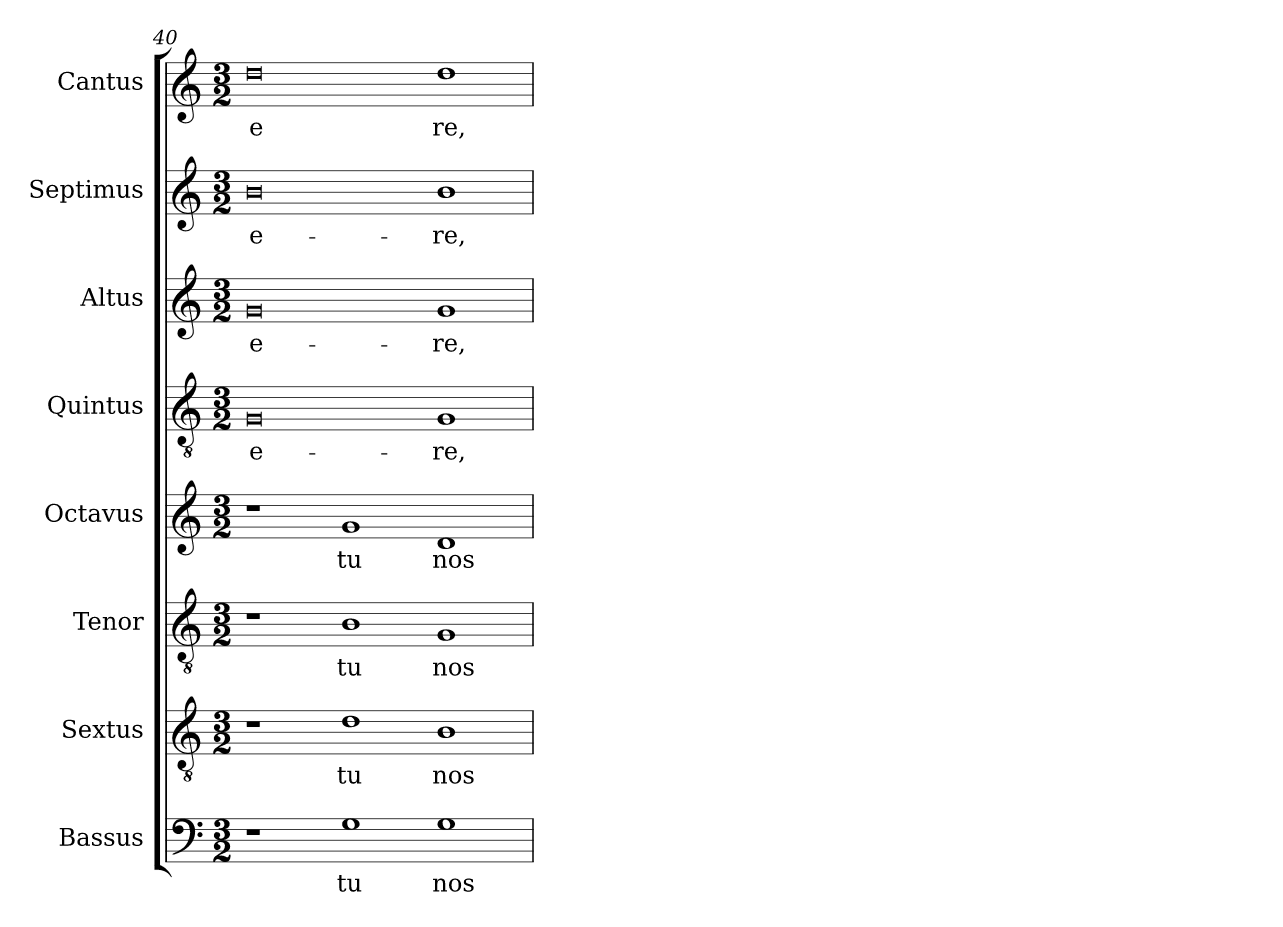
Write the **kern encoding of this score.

**kern	**text	**kern	**text	**kern	**text	**kern	**text	**kern	**text	**kern	**text	**kern	**text	**kern	**text
*part8	*part8	*part7	*part7	*part6	*part6	*part5	*part5	*part4	*part4	*part3	*part3	*part2	*part2	*part1	*part1
*staff8	*staff8	*staff7	*staff7	*staff6	*staff6	*staff5	*staff5	*staff4	*staff4	*staff3	*staff3	*staff2	*staff2	*staff1	*staff1
*I"Bassus	*	*I"Sextus	*	*I"Tenor	*	*I"Octavus	*	*I"Quintus	*	*I"Altus	*	*I"Septimus	*	*I"Cantus	*
*clefF4	*	*clefGv2	*	*clefGv2	*	*clefG2	*	*clefGv2	*	*clefG2	*	*clefG2	*	*clefG2	*
*	*	*	*	*	*	*	*	*	*	*	*	*k[]	*	*	*
*	*	*	*	*	*	*	*	*	*	*	*	*C:	*	*	*
*M3/2	*	*M3/2	*	*M3/2	*	*M3/2	*	*M3/2	*	*M3/2	*	*M3/2	*	*M3/2	*
=40	=40	=40	=40	=40	=40	=40	=40	=40	=40	=40	=40	=40	=40	=40	=40
!	!	!	!	!	!	!	!	!	!LO:LY:b:cj	!	!LO:LY:b:cj	!	!LO:LY:b:cj	!	!LO:LY:b:cj
1r	.	1r	.	1r	.	1r	.	0G	-e-	0g	-e-	0b	-e-	0dd	e
!	!LO:LY:b:cj	!	!LO:LY:b:cj	!	!LO:LY:b:cj	!	!LO:LY:b:cj	!	!	!	!	!	!	!	!
1G	tu	1d	tu	1B	tu	1g	tu	.	.	.	.	.	.	.	.
!	!LO:LY:b:cj	!	!LO:LY:b:cj	!	!LO:LY:b:cj	!	!LO:LY:b:cj	!	!LO:LY:b:cj	!	!LO:LY:b:cj	!	!LO:LY:b:cj	!	!LO:LY:b:cj
1G	nos	1B	nos	1G	nos	1d	nos	1G	-re,	1g	-re,	1b	-re,	1dd	re,
=	=	=	=	=	=	=	=	=	=	=	=	=	=	=	=
*-	*-	*-	*-	*-	*-	*-	*-	*-	*-	*-	*-	*-	*-	*-	*-
